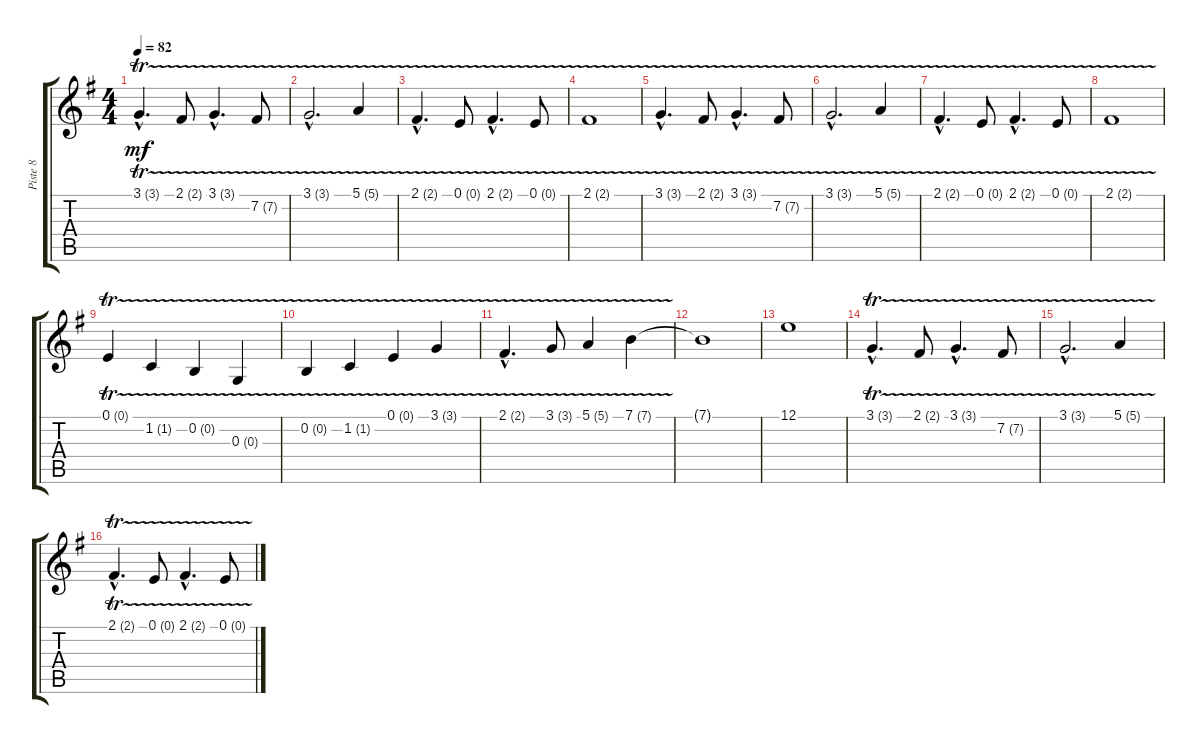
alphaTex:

\track ("Piste 8" "Piste 8") {instrument synthstrings1}
\staff {score tabs}
\tuning (E4 B3 G3 D3 A2 E2) {hide}
\ts (4 4)
\tempo 82
\clef g2
\ks g
3.1{tr (3 16) hac}.4{d dy mf} 2.1{tr (2 16)}.8 3.1{tr (3 16) hac}.4{d} 7.2{tr (7 16)}.8 |
3.1{tr (3 16) hac}.2{d} 5.1{tr (5 16)}.4 |
2.1{tr (2 16) hac}.4{d} 0.1{tr (0 16)}.8 2.1{tr (2 16) hac}.4{d} 0.1{tr (0 16)}.8 |
2.1{tr (2 16)}.1 |
3.1{tr (3 16) hac}.4{d} 2.1{tr (2 16)}.8 3.1{tr (3 16) hac}.4{d} 7.2{tr (7 16)}.8 |
3.1{tr (3 16) hac}.2{d} 5.1{tr (5 16)}.4 |
2.1{tr (2 16) hac}.4{d} 0.1{tr (0 16)}.8 2.1{tr (2 16) hac}.4{d} 0.1{tr (0 16)}.8 |
2.1{tr (2 16)}.1 |
0.1{tr (0 16)}.4 1.2{tr (1 16)}.4 0.2{tr (0 16)}.4 0.3{tr (0 16)}.4 |
0.2{tr (0 16)}.4 1.2{tr (1 16)}.4 0.1{tr (0 16)}.4 3.1{tr (3 16)}.4 |
2.1{tr (2 16) hac}.4{d} 3.1{tr (3 16)}.8 5.1{tr (5 16)}.4 7.1{tr (7 16)}.4 |
7.1{t}.1 |
12.1.1 |
3.1{tr (3 16) hac}.4{d} 2.1{tr (2 16)}.8 3.1{tr (3 16) hac}.4{d} 7.2{tr (7 16)}.8 |
3.1{tr (3 16) hac}.2{d} 5.1{tr (5 16)}.4 |
2.1{tr (2 16) hac}.4{d} 0.1{tr (0 16)}.8 2.1{tr (2 16) hac}.4{d} 0.1{tr (0 16)}.8
